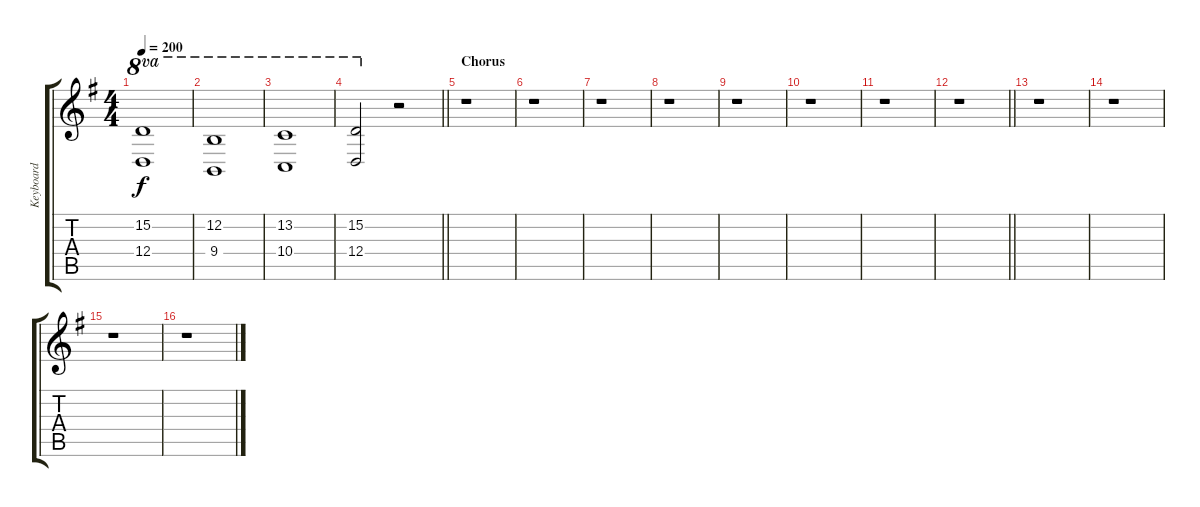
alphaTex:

\track ("Keyboard" "Keyboard") {instrument lead1square}
\staff {score tabs}
\tuning (E4 B3 G3 D3 A2 E2) {hide}
\ts (4 4)
\tempo 200
\clef g2
\ks g
(15.2 12.4).1{ot 8va dy f} |
(12.2 9.4).1{ot 8va} |
(13.2 10.4).1{ot 8va} |
\barLineRight lightlight
(15.2 12.4).2{ot 8va} r.2 |
\section ("" "Chorus")
r.1 |
r.1 |
r.1 |
r.1 |
r.1 |
r.1 |
r.1 |
\barLineRight lightlight
r.1 |
\section ("" "")
r.1 |
r.1 |
r.1 |
r.1
